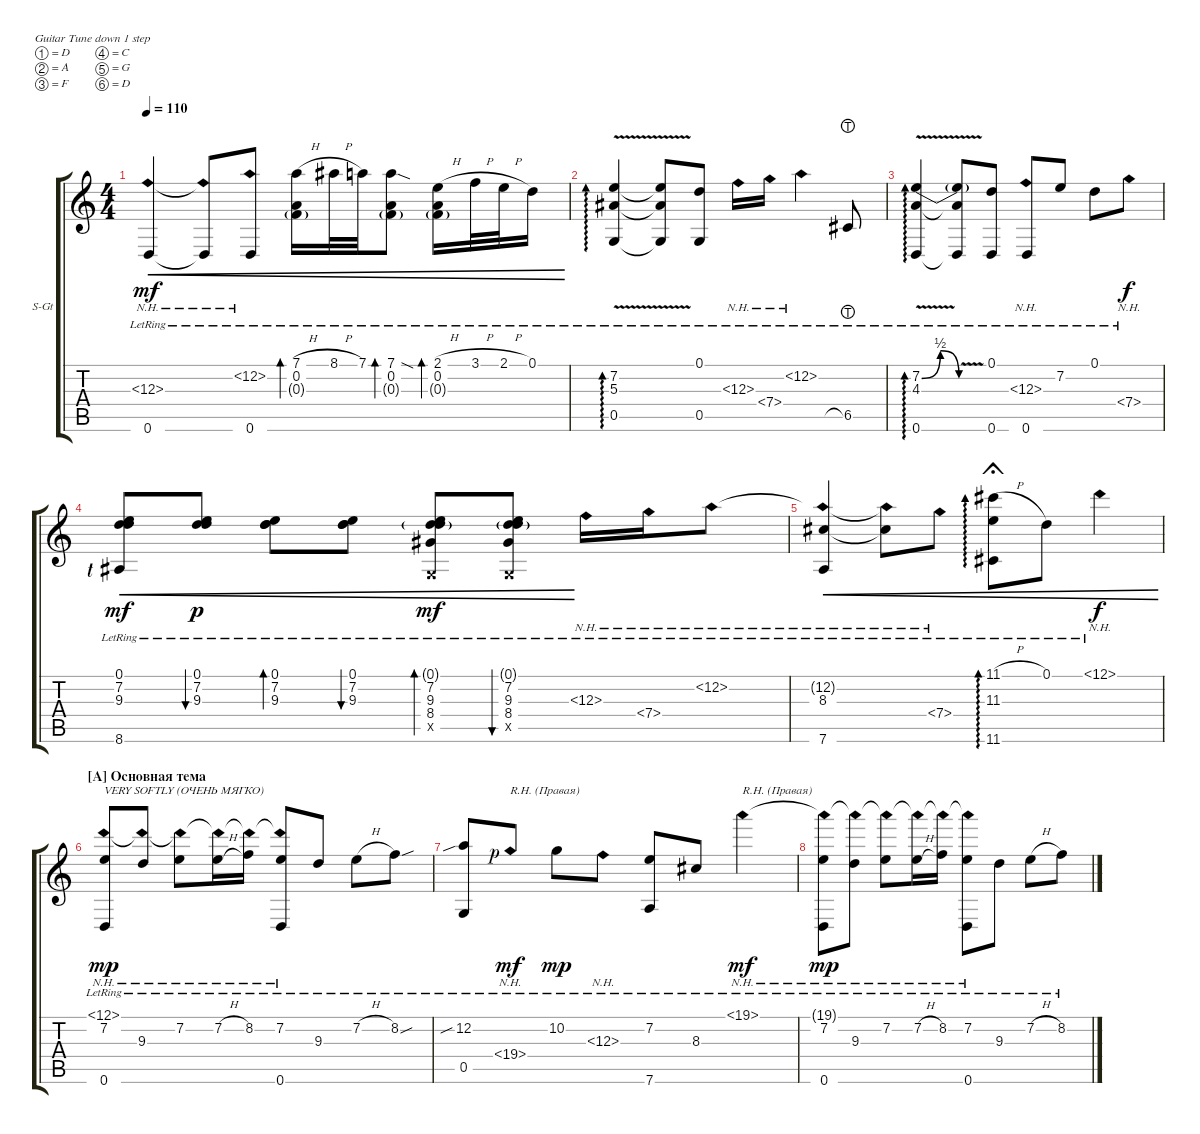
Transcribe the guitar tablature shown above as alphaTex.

\defaultSystemsLayout 4
\bracketExtendMode groupsimilarinstruments
\firstSystemTrackNameOrientation horizontal
\otherSystemsTrackNameOrientation horizontal
\track ("Steel Guitar" "S-Gt") {instrument acousticguitarsteel}
\staff {score tabs}
\tuning (D4 A3 F3 C3 G2 D2)
\ts (4 4)
\tempo 110
\clef g2
\ks c
(12.3{nh lr} 0.6{lr}).4{cre dy mf} (12.3{nh lr t} 0.6{lr t}).8{cre} (0.6{lr} 12.2{nh lr}).8{cre} (7.1{h lr} 0.2{lr} 0.3{g lr}).16{bd 30 cre} 8.1{h lr}.32{cre} 7.1{lr}.32{cre} (7.1{sod lr} 0.2{lr} 0.3{g lr}).8{bd 30 cre} (2.1{h lr} 0.2{lr} 0.3{g lr}).16{bd 30 cre} 3.1{h lr}.32{cre} 2.1{h lr}.32{cre} 0.1{lr}.16{cre} |
(7.2{v lr} 5.3{lr} 0.5{lr}).4{ad 0} (0.5{lr t} 5.3{lr t} 7.2{lr t}).8 (0.1{lr} 0.5{lr}).8 12.3{nh lr}.16 7.4{nh lr}.16 12.2{nh lr}.4 6.5{lht lr}.8 |
(0.6{lr} 4.3{lr} 7.2{be (bendrelease 0 0 6 2 11.4 2 17.4 0) v lr}).4{ad 0} (0.6{lr t} 4.3{lr t} 7.2{v lr t}).8 (0.6{lr} 0.1{lr}).8 (12.3{nh lr} 0.6{lr}).8 7.2{lr}.8 0.1{lr}.8 7.4{nh lr}.8{dy f} |
(9.3{lr} 7.2{lr} 0.1{lr} 8.6{lr lf 1}).8{cre dy mf} (9.3{lr} 7.2{lr} 0.1{lr}).8{bu 30 cre dy p} (9.3{lr} 7.2{lr} 0.1{lr}).8{bd 30 cre} (9.3{lr} 7.2{lr} 0.1{lr}).8{bu 30 cre} (9.3{lr} 7.2{lr} 8.4{lr} 0.1{g lr} 0.5{x}).8{bd 30 cre dy mf} (9.3{lr} 7.2{lr} 8.4{lr} 0.1{g lr} 0.5{x}).8{bu 30 cre} 12.3{nh lr}.16 7.4{nh lr}.16 12.2{nh lr}.8 |
(8.3{lr} 7.6{lr} 12.2{nh lr t}).4{cre} (12.2{nh lr t} 8.3{lr t}).8{cre} 7.4{nh lr}.8{cre} (11.6{lr} 11.3{lr} 11.1{h lr}).8{ad 0 cre fermata (short 0)} 0.1{lr}.8{cre} 12.1{nh lr}.4{cre dy f} |
\section ("A" "Основная тема")
(7.2{lr} 0.6{lr} 12.1{nh lr}).8{txt "VERY SOFTLY (ОЧЕНЬ МЯГКО)" dy mp} (9.3{lr} 12.1{nh lr t}).8 (7.2{lr} 12.1{nh lr t}).8 (7.2{h lr} 12.1{nh lr t}).16 (8.2{lr} 12.1{nh lr t}).16 (7.2{lr} 0.6{lr} 12.1{nh lr t}).8 9.3{lr}.8 7.2{h lr}.8 8.2{sou lr}.8 |
(12.2{sib lr} 0.5{lr}).8 19.4{nh lr rf 1}.8{txt "R.H. (Правая)" dy mf} 10.2{lr}.8{dy mp} 12.3{nh lr}.8 (7.2{lr} 7.6{lr}).8 8.3{lr}.8 19.1{nh lr}.4{txt "R.H. (Правая)" dy mf} |
(7.2{lr} 0.6{lr} 19.1{nh lr t}).8{dy mp} (9.3{lr} 19.1{nh lr t}).8 (7.2{lr} 19.1{nh lr t}).8 (7.2{h lr} 19.1{nh lr t}).16 (8.2{lr} 19.1{nh lr t}).16 (7.2{lr} 0.6{lr} 19.1{nh lr t}).8 9.3{lr}.8 7.2{h lr}.8 8.2{lr}.8
